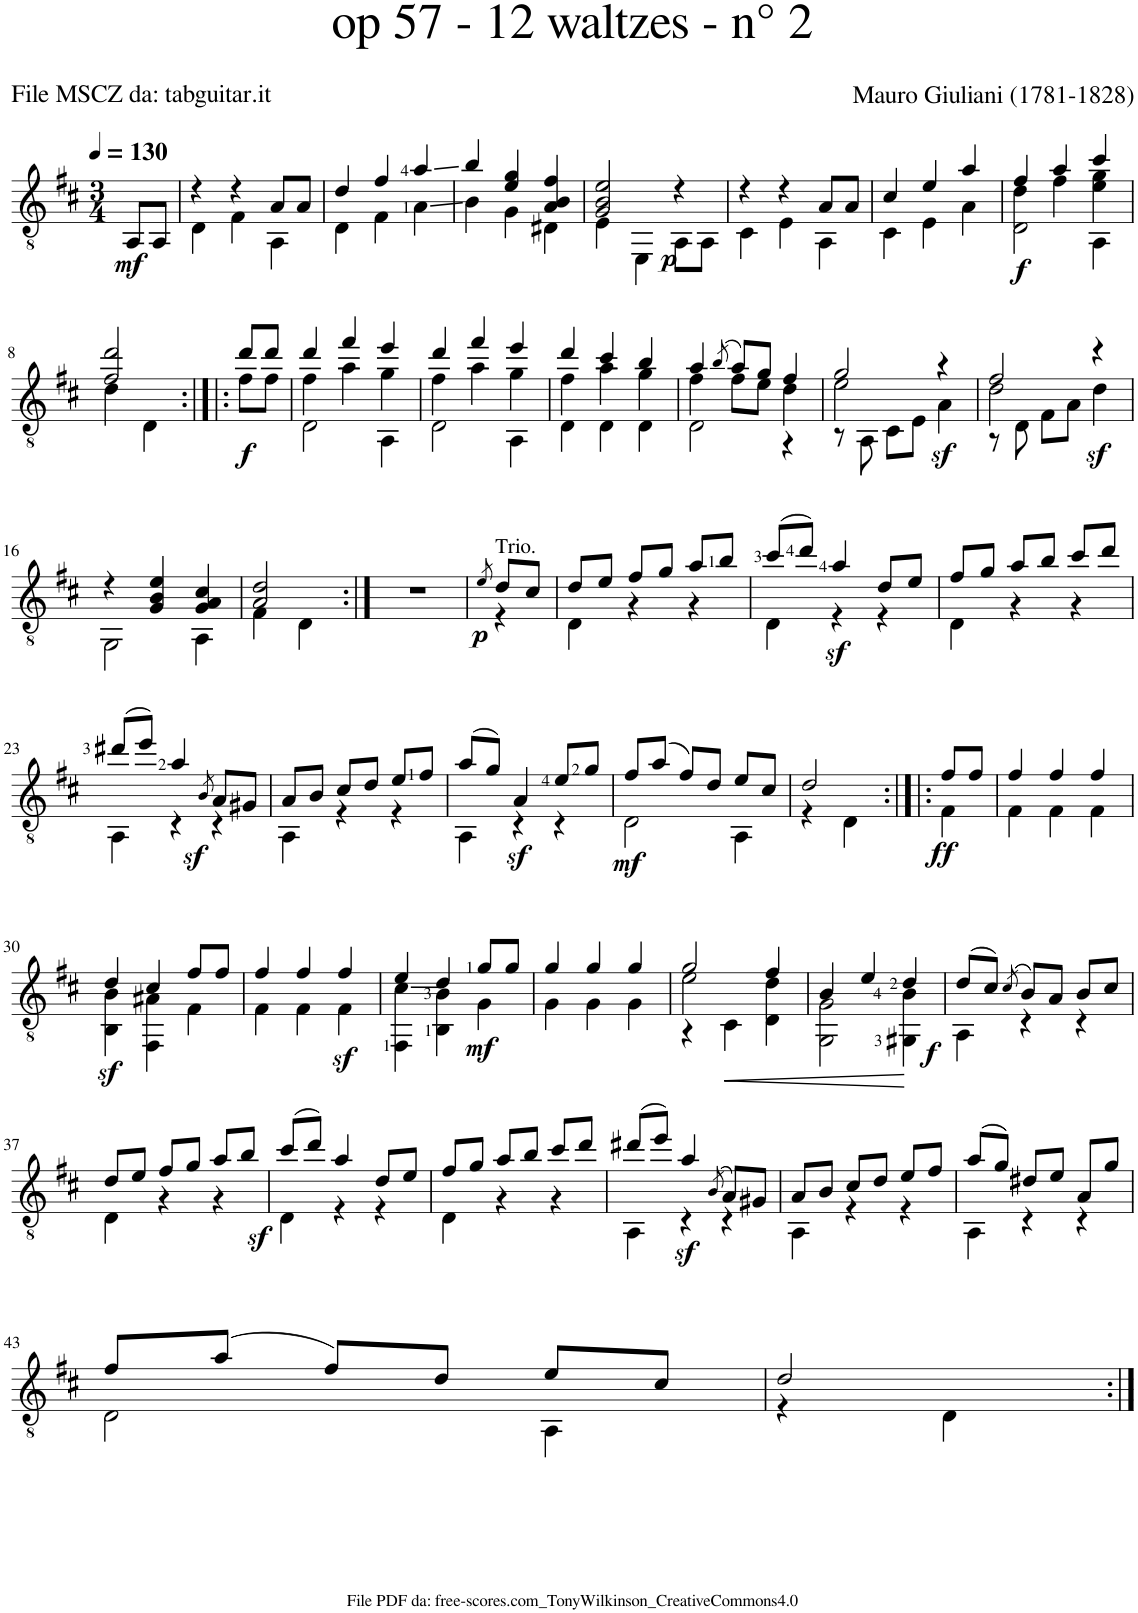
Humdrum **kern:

**kern	**dynam
*part1	*part1
*staff1	*staff1
*I"Guitar	*
*I'Guit.	*
*clefGv2	*
*k[f#c#]	*
*M3/4	*
*MM130	*
=	=
!	!LO:DY:b
8AA/L	mf
8AA/J	.
=1	=1
*^	*
4r	4D\	.
4r	4F#\	.
8A/L	4AA\	.
8A/J	.	.
=2	=2	=2
4d/	4D\	.
4f#/	4F#\	.
4a/	4A\	.
=3	=3	=3
4b/	4B\	.
4e/ 4g/	4G\	.
4A/ 4B/ 4f#/	4D#X\	.
=4	=4	=4
2G/ 2B/ 2e/	4E\	.
.	4EE\	.
!	!	!LO:DY:b
4r	8AA\L	p
.	8AA\J	.
=5	=5	=5
4r	4C#\	.
4r	4E\	.
8A/L	4AA\	.
8A/J	.	.
=6	=6	=6
4c#/	4C#\	.
4e/	4E\	.
4a/	4A\	.
=7	=7	=7
*	*^	*
!	!	!	!LO:DY:b
4f#/	4d\	2D\	f
4a/	4f#\	.	.
4cc#/	4e\ 4g\	4AA\	.
*	*v	*v	*
!!LO:LB:g=z
=8	=8	=8
2f#/ 2dd/	4d\	.
.	4D\	.
=9:|!|:	=9:|!|:	=9:|!|:
!	!	!LO:DY:b
8dd/L	8f#\L	f
8dd/J	8f#\J	.
=10	=10	=10
*	*^	*
4dd/	4f#\	2D\	.
4ff#/	4a\	.	.
4ee/	4g\	4AA\	.
=11	=11	=11	=11
4dd/	4f#\	2D\	.
4ff#/	4a\	.	.
4ee/	4g\	4AA\	.
=12	=12	=12	=12
4dd/	4f#\	4D\	.
4cc#/	4a\	4D\	.
4b/	4g\	4D\	.
=13	=13	=13	=13
4a/	4f#\	2D\	.
(8qb/	.	.	.
8a/L)	8f#\L	.	.
8g/J	8e\J	.	.
4f#/	4d\	4r	.
=14	=14	=14	=14
2g/	2e\	8r	.
.	.	8AA\	.
.	.	8C#\L	.
.	.	8E\J	.
!	!	!	!LO:DY:b
4r	4ryy	4A\	sf
=15	=15	=15	=15
2f#/	2d\	8r	.
.	.	8D\	.
.	.	8F#\L	.
.	.	8A\J	.
!	!	!	!LO:DY:b
4r	4ryy	4d\	sf
*	*v	*v	*
!!LO:LB:g=z
=16	=16	=16
4r	2GG\	.
4G/ 4B/ 4e/	.	.
4G/ 4A/ 4c#/	4AA\	.
=17	=17	=17
2A/ 2d/	4F#\	.
.	4D\	.
*v	*v	*
=18:|!	=18:|!
2.r	.
=19	=19
8qe/	.
*^	*
!LO:TX:a:t=Trio.	!	!
!	!	!LO:DY:b
8d/L	4r	p
8c#/J	.	.
=20	=20	=20
8d/L	4D\	.
8e/J	.	.
8f#/L	4r	.
8g/J	.	.
8a/L	4r	.
8b/J	.	.
=21	=21	=21
(8cc#/L	4D\	.
8dd/J)	.	.
!	!	!LO:DY:b
4a/	4r	sf
8d/L	4r	.
8e/J	.	.
=22	=22	=22
8f#/L	4D\	.
8g/J	.	.
8a/L	4r	.
8b/J	.	.
8cc#/L	4r	.
8dd/J	.	.
!!LO:LB:g=z	!!
=23	=23	=23
(8dd#X/L	4AA\	.
8ee/J)	.	.
4a/	4r	.
8qB/	.	.
!	!	!LO:DY:b
8A/L	4r	sf
8G#X/J	.	.
=24	=24	=24
8A/L	4AA\	.
8B/J	.	.
8c#/L	4r	.
8d/J	.	.
8e/L	4r	.
8f#/J	.	.
=25	=25	=25
(8a/L	4AA\	.
8g/J)	.	.
!	!	!LO:DY:b
4A/	4r	sf
8e/L	4r	.
8g/J	.	.
=26	=26	=26
!	!	!LO:DY:b
8f#/L	2D\	mf
(8a/J	.	.
8f#/L)	.	.
8d/J	.	.
8e/L	4AA\	.
8c#/J	.	.
=27	=27	=27
2d/	4r	.
.	4D\	.
=28:|!|:	=28:|!|:	=28:|!|:
!	!	!LO:DY:b
8f#/L	4F#\	ff
8f#/J	.	.
=29	=29	=29
4f#/	4F#\	.
4f#/	4F#\	.
4f#/	4F#\	.
!!LO:LB:g=z	!!
=30	=30	=30
!	!	!LO:DY:b
4d/	4BB\ 4B\	sf
4c#/	4FF#\ 4A#X\	.
8f#/L	4F#\	.
8f#/J	.	.
=31	=31	=31
4f#/	4F#\	.
4f#/	4F#\	.
!	!	!LO:DY:b
4f#/	4F#\	sf
=32	=32	=32
4e/	4FF#\ 4c#\	.
4d/	4BB\ 4B\	.
!	!	!LO:DY:b
8g/L	4G\	mf
8g/J	.	.
=33	=33	=33
4g/	4G\	.
4g/	4G\	.
4g/	4G\	.
=34	=34	=34
*	*^	*
2g/	2e\	4r	.
.	.	4C#\	.
4f#/	4d\	4D\	.
*	*v	*v	*
=35	=35	=35
4B/	2GG\ 2G\	.
4e/	.	.
4d/	4GG#X\ 4B\	.
=36	=36	=36
!	!	!LO:DY:b
(8d/L	4AA\	f
8c#/J)	.	.
(8qc#/	.	.
8B/L)	4r	.
8A/J	.	.
8B/L	4r	.
8c#/J	.	.
!!LO:LB:g=z	!!
=37	=37	=37
8d/L	4D\	.
8e/J	.	.
8f#/L	4r	.
8g/J	.	.
8a/L	4r	.
!	!	!LO:DY:b
8b/J	.	sf
=38	=38	=38
(8cc#/L	4D\	.
8dd/J)	.	.
4a/	4r	.
8d/L	4r	.
8e/J	.	.
=39	=39	=39
8f#/L	4D\	.
8g/J	.	.
8a/L	4r	.
8b/J	.	.
8cc#/L	4r	.
8dd/J	.	.
=40	=40	=40
(8dd#X/L	4AA\	.
8ee/J)	.	.
!	!	!LO:DY:b
4a/	4r	sf
(8qB/	.	.
8A/L)	4r	.
8G#X/J	.	.
=41	=41	=41
8A/L	4AA\	.
8B/J	.	.
8c#/L	4r	.
8d/J	.	.
8e/L	4r	.
8f#/J	.	.
=42	=42	=42
(8a/L	4AA\	.
8g/J)	.	.
8d#X/L	4r	.
8e/J	.	.
8A/L	4r	.
8g/J	.	.
!!LO:LB:g=z	!!
=43	=43	=43
8f#/L	2D\	.
(8a/J	.	.
8f#/L)	.	.
8d/J	.	.
8e/L	4AA\	.
8c#/J	.	.
=44	=44	=44
2d/	4r	.
.	4D\	.
*v	*v	*
=:|!	=:|!
*-	*-
